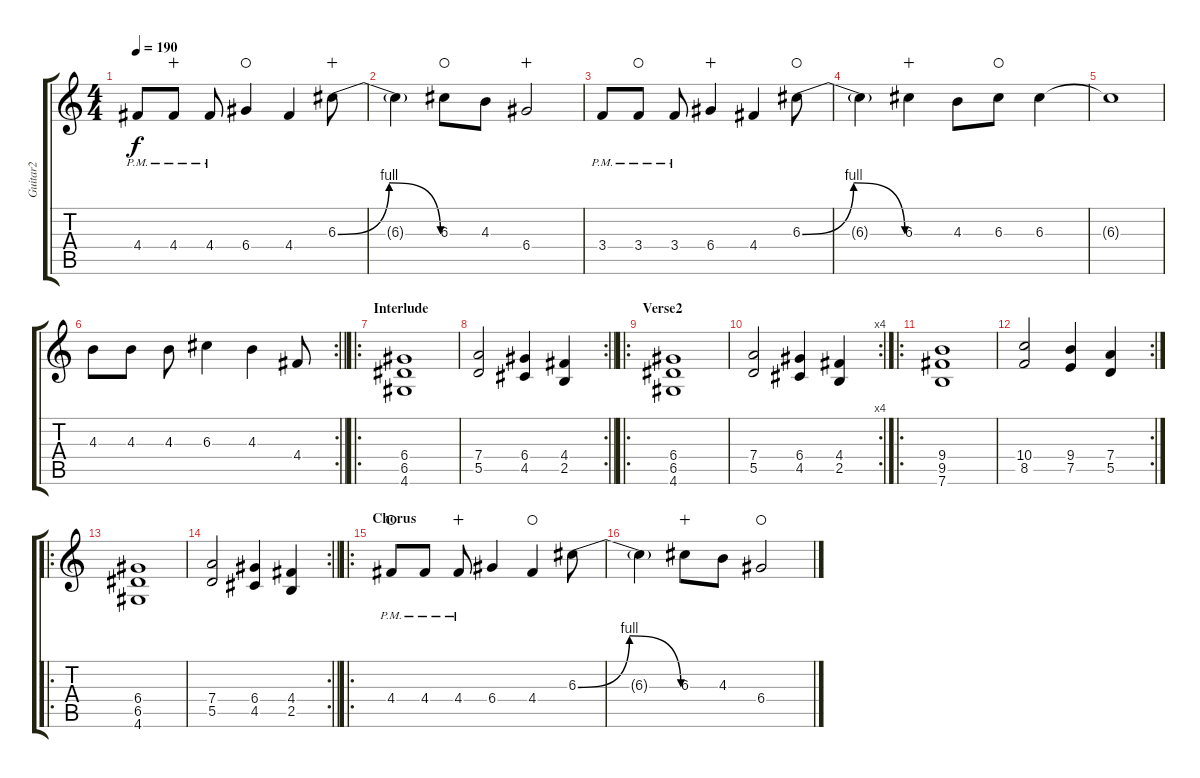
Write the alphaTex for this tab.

\track ("Guitar2" "Guitar2") {instrument distortionguitar}
\staff {score tabs}
\tuning (E4 B3 G3 D3 A2 E2) {hide}
\ts (4 4)
\tempo 190
\clef g2
\ks c
4.4{pm}.8{dy f} 4.4{pm}.8{wahc} 4.4{pm}.8 6.4.4{waho} 4.4.4 6.3{be (bendrelease 0 0 15 4 15 4 60 0)}.8{wahc} |
6.3{t}.4 6.3.8{waho} 4.3.8 6.4.2{wahc} |
3.4{pm}.8 3.4{pm}.8{waho} 3.4{pm}.8 6.4.4{wahc} 4.4.4 6.3{be (bendrelease 0 0 15 4 15 4 60 0)}.8{waho} |
6.3{t}.4 6.3.4{wahc} 4.3.8 6.3.8{waho} 6.3.4 |
6.3{t}.1 |
\rc 2
\barLineRight lightlight
4.3.8 4.3.8 4.3.8 6.3.4 4.3.4 4.4.8 |
\ro
\section ("" "Interlude")
(6.4 6.5 4.6).1 |
\rc 2
\barLineRight lightlight
(7.4 5.5).2 (6.4 4.5).4 (4.4 2.5).4 |
\ro
\section ("" "Verse2")
(6.4 6.5 4.6).1 |
\rc 4
(7.4 5.5).2 (6.4 4.5).4 (4.4 2.5).4 |
\ro
(9.4 9.5 7.6).1 |
\rc 2
(10.4 8.5).2 (9.4 7.5).4 (7.4 5.5).4 |
\ro
(6.4 6.5 4.6).1 |
\rc 2
\barLineRight lightlight
(7.4 5.5).2 (6.4 4.5).4 (4.4 2.5).4 |
\ro
\section ("" "Chorus")
4.4{pm}.8{waho} 4.4{pm}.8 4.4{pm}.8{wahc} 6.4.4 4.4.4{waho} 6.3{be (bendrelease 0 0 15 4 15 4 60 0)}.8 |
6.3{t}.4 6.3.8{wahc} 4.3.8 6.4.2{waho}
